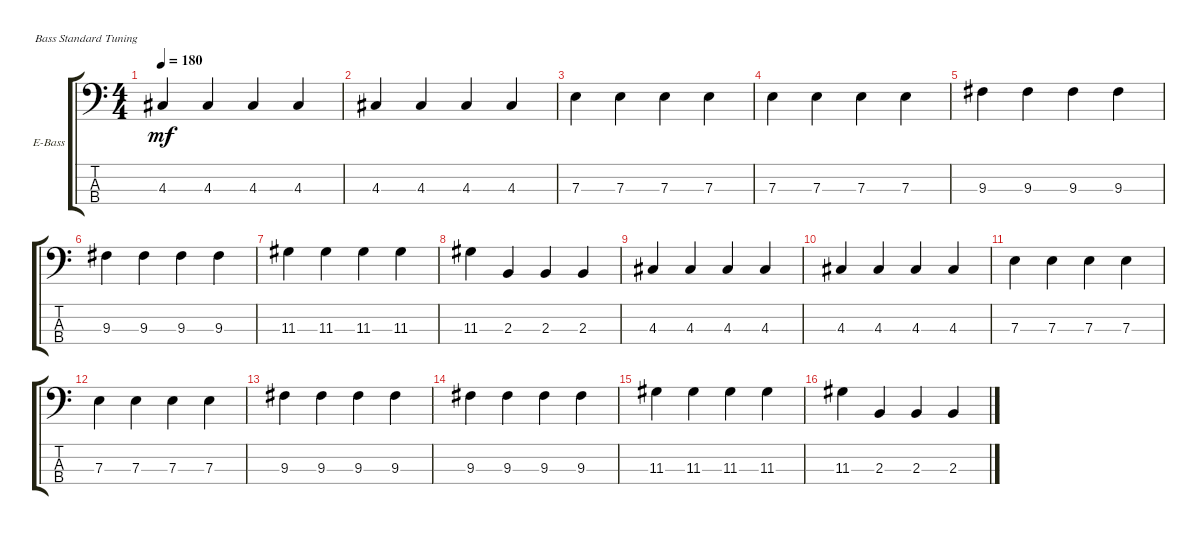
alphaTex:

\defaultSystemsLayout 4
\bracketExtendMode groupsimilarinstruments
\firstSystemTrackNameOrientation horizontal
\otherSystemsTrackNameOrientation horizontal
\track ("Бас (Петар)" "E-Bass") {instrument electricbassfinger}
\staff {score tabs}
\tuning (G2 D2 A1 E1)
\ts (4 4)
\tempo 180
\clef f4
\ks c
4.3.4{dy mf} 4.3.4 4.3.4 4.3.4 |
4.3.4 4.3.4 4.3.4 4.3.4 |
7.3.4 7.3.4 7.3.4 7.3.4 |
7.3.4 7.3.4 7.3.4 7.3.4 |
9.3.4 9.3.4 9.3.4 9.3.4 |
9.3.4 9.3.4 9.3.4 9.3.4 |
11.3.4 11.3.4 11.3.4 11.3.4 |
11.3.4 2.3.4 2.3.4 2.3.4 |
4.3.4 4.3.4 4.3.4 4.3.4 |
4.3.4 4.3.4 4.3.4 4.3.4 |
7.3.4 7.3.4 7.3.4 7.3.4 |
7.3.4 7.3.4 7.3.4 7.3.4 |
9.3.4 9.3.4 9.3.4 9.3.4 |
9.3.4 9.3.4 9.3.4 9.3.4 |
11.3.4 11.3.4 11.3.4 11.3.4 |
11.3.4 2.3.4 2.3.4 2.3.4
